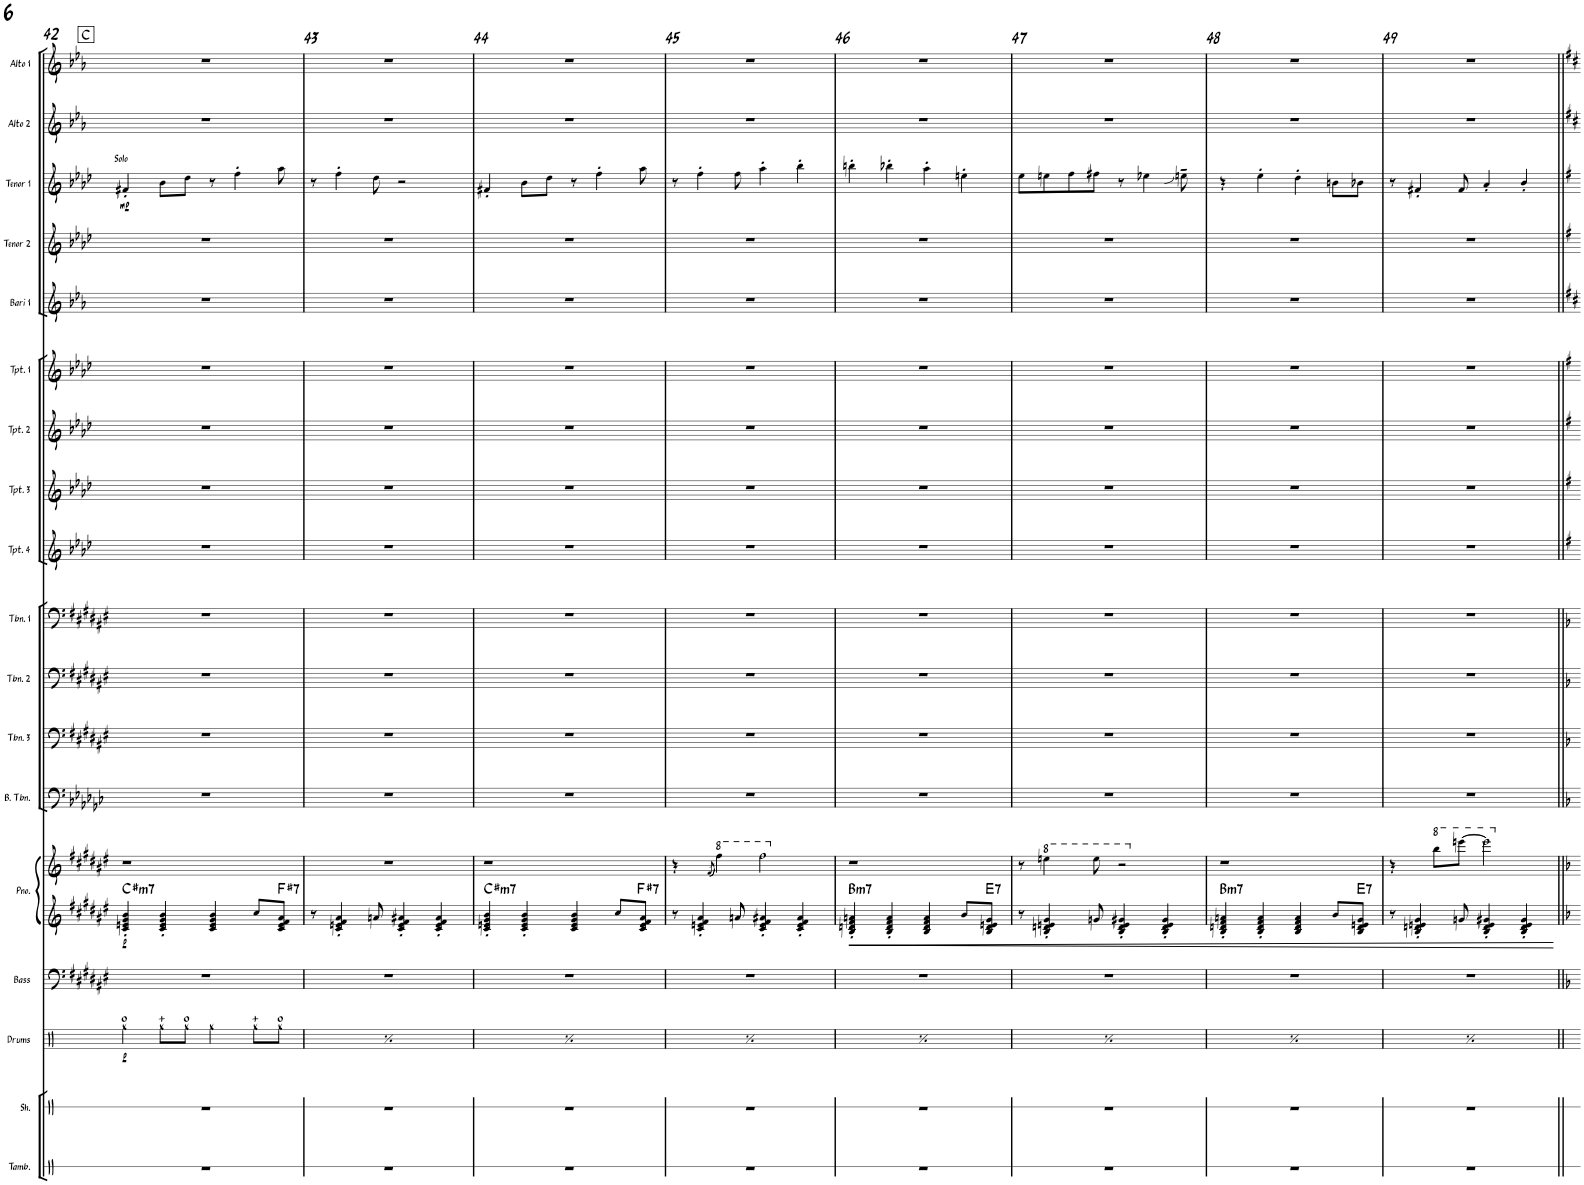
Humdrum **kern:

**kern	**kern	**kern	**dynam	**kern	**kern	**kern	**dynam	**harte	**kern	**kern	**kern	**kern	**kern	**kern	**kern	**kern	**kern	**kern	**kern	**dynam	**kern	**kern
*part18	*part17	*part16	*part16	*part15	*part14	*part14	*part14	*part14	*part13	*part12	*part11	*part10	*part9	*part8	*part7	*part6	*part5	*part4	*part3	*part3	*part2	*part1
*staff19	*staff18	*staff17	*staff17	*staff16	*staff15	*staff14	*staff14/15	*	*staff13	*staff12	*staff11	*staff10	*staff9	*staff8	*staff7	*staff6	*staff5	*staff4	*staff3	*staff3	*staff2	*staff1
*I"Tambourine	*I"Shaker	*I"Drums	*	*I"Bass	*I"Piano	*	*	*	*I"Bass Trombone	*I"Trombone 3	*I"Trombone 2	*I"Trombone 1	*I"Trumpet 4	*I"Trumpet 3	*I"Trumpet 2	*I"Trumpet 1	*I"Bari Sax 1	*I"Tenor Sax 2	*I"Tenor Sax 1	*	*I"Alto Sax 2	*I"Alto Sax 1
*I'Tamb.	*I'Sh.	*I'Drums	*	*I'Bass	*I'Pno.	*	*	*	*I'B. Tbn.	*I'Tbn. 3	*I'Tbn. 2	*I'Tbn. 1	*I'Tpt. 4	*I'Tpt. 3	*I'Tpt. 2	*I'Tpt. 1	*I'Bari 1	*I'Tenor 2	*I'Tenor 1	*	*I'Alto 2	*I'Alto 1
!!LO:PB:g=z
*clefX	*clefX	*clefX	*	*clefF4	*clefG2	*clefG2	*	*	*clefF4	*clefF4	*clefF4	*clefF4	*clefG2	*clefG2	*clefG2	*clefG2	*clefG2	*clefG2	*clefG2	*	*clefG2	*clefG2
*	*	*	*	*Trd7c12	*	*	*	*	*	*	*	*	*Trd1c2	*Trd1c2	*Trd1c2	*Trd1c2	*Trd12c21	*Trd8c14	*Trd8c14	*	*Trd5c9	*Trd5c9
*k[]	*k[]	*k[]	*	*k[f#c#g#d#a#e#]	*k[f#c#g#d#a#e#]	*k[f#c#g#d#a#e#]	*	*	*k[b-e-a-d-g-c-]	*k[f#c#g#d#a#e#]	*k[f#c#g#d#a#e#]	*k[f#c#g#d#a#e#]	*k[b-e-a-d-]	*k[b-e-a-d-]	*k[b-e-a-d-]	*k[b-e-a-d-]	*k[b-e-a-]	*k[b-e-a-d-]	*k[b-e-a-d-]	*	*k[b-e-a-]	*k[b-e-a-]
*M4/4	*M4/4	*M4/4	*	*M4/4	*M4/4	*M4/4	*	*	*M4/4	*M4/4	*M4/4	*M4/4	*M4/4	*M4/4	*M4/4	*M4/4	*M4/4	*M4/4	*M4/4	*	*M4/4	*M4/4
!!LO:REH:place=s1:a:B:rj:fs=14:t=C
=42	=42	=42	=42	=42	=42	=42	=42	=42	=42	=42	=42	=42	=42	=42	=42	=42	=42	=42	=42	=42	=42	=42
!	!	!	!	!	!	!	!	!	!	!	!	!	!	!	!	!	!	!	!LO:TX:a:t=Solo	!	!	!
!	!	!	!LO:DY:b	!	!	!	!LO:DY:b=2	!LO:H:kt=m7	!	!	!	!	!	!	!	!	!	!	!	!LO:DY:b	!	!
*	*	*	*	*	*	*^	*	*	*	*	*	*	*	*	*	*	*	*	*	*	*	*
1r	1r	4Rgg\	p	1r	4c#/' 4en/' 4g#/' 4b/'	1r	2..ryy	p	C#:min7	1r	1r	1r	1r	1r	1r	1r	1r	1r	1r	4f#X'/	mp	1r	1r
.	.	8Rgg\L	.	.	4c#/' 4e/' 4g#/' 4b/'	.	.	.	.	.	.	.	.	.	.	.	.	.	.	8b-\L	.	.	.
.	.	8Rgg\J	.	.	.	.	.	.	.	.	.	.	.	.	.	.	.	.	.	8dd-\J	.	.	.
.	.	4Rgg\	.	.	4c#/ 4e/ 4g#/ 4b/	.	.	.	.	.	.	.	.	.	.	.	.	.	.	8r	.	.	.
.	.	.	.	.	.	.	.	.	.	.	.	.	.	.	.	.	.	.	.	4ff'\	.	.	.
.	.	8Rgg\L	.	.	8cc#/L	.	.	.	.	.	.	.	.	.	.	.	.	.	.	.	.	.	.
!	!	!	!	!	!	!	!	!	!LO:H:kt=7	!	!	!	!	!	!	!	!	!	!	!	!	!	!
.	.	8Rgg\J	.	.	8c#/ 8e/ 8f#/ 8a#/J	.	8ryy	.	F#:7	.	.	.	.	.	.	.	.	.	.	8aa-\	.	.	.
=43	=43	=43	=43	=43	=43	=43	=43	=43	=43	=43	=43	=43	=43	=43	=43	=43	=43	=43	=43	=43	=43	=43	=43
!	!	!	!LO:DY:b	!	!	!	!	!	!	!	!	!	!	!	!	!	!	!	!	!	!	!	!
*	*	*	*	*	*	*v	*v	*	*	*	*	*	*	*	*	*	*	*	*	*	*	*	*
1r	1r	4Rgg\	p	1r	8r	1r	.	.	1r	1r	1r	1r	1r	1r	1r	1r	1r	1r	8r	.	1r	1r
.	.	.	.	.	4c#/' 4en/' 4f#/' 4a#/'	.	.	.	.	.	.	.	.	.	.	.	.	.	4ff'\	.	.	.
.	.	8Rgg\L	.	.	.	.	.	.	.	.	.	.	.	.	.	.	.	.	.	.	.	.
.	.	8Rgg\J	.	.	8an/	.	.	.	.	.	.	.	.	.	.	.	.	.	8dd-\	.	.	.
.	.	4Rgg\	.	.	4c#/' 4e/' 4f#/' 4a#X/'	.	.	.	.	.	.	.	.	.	.	.	.	.	2r	.	.	.
.	.	8Rgg\L	.	.	4c#/' 4e/' 4f#/' 4a#/'	.	.	.	.	.	.	.	.	.	.	.	.	.	.	.	.	.
.	.	8Rgg\J	.	.	.	.	.	.	.	.	.	.	.	.	.	.	.	.	.	.	.	.
=44	=44	=44	=44	=44	=44	=44	=44	=44	=44	=44	=44	=44	=44	=44	=44	=44	=44	=44	=44	=44	=44	=44
!	!	!	!LO:DY:b	!	!	!	!	!LO:H:kt=m7	!	!	!	!	!	!	!	!	!	!	!	!	!	!
*	*	*	*	*	*	*^	*	*	*	*	*	*	*	*	*	*	*	*	*	*	*	*
1r	1r	4Rgg\	p	1r	4c#/' 4en/' 4g#/' 4b/'	1r	2..ryy	.	C#:min7	1r	1r	1r	1r	1r	1r	1r	1r	1r	1r	4f#X'/	.	1r	1r
.	.	8Rgg\L	.	.	4c#/' 4e/' 4g#/' 4b/'	.	.	.	.	.	.	.	.	.	.	.	.	.	.	8b-\L	.	.	.
.	.	8Rgg\J	.	.	.	.	.	.	.	.	.	.	.	.	.	.	.	.	.	8dd-\J	.	.	.
.	.	4Rgg\	.	.	4c#/ 4e/ 4g#/ 4b/	.	.	.	.	.	.	.	.	.	.	.	.	.	.	8r	.	.	.
.	.	.	.	.	.	.	.	.	.	.	.	.	.	.	.	.	.	.	.	4ff'\	.	.	.
.	.	8Rgg\L	.	.	8cc#/L	.	.	.	.	.	.	.	.	.	.	.	.	.	.	.	.	.	.
!	!	!	!	!	!	!	!	!	!LO:H:kt=7	!	!	!	!	!	!	!	!	!	!	!	!	!	!
.	.	8Rgg\J	.	.	8c#/ 8e/ 8f#/ 8a#/J	.	8ryy	.	F#:7	.	.	.	.	.	.	.	.	.	.	8aa-\	.	.	.
=45	=45	=45	=45	=45	=45	=45	=45	=45	=45	=45	=45	=45	=45	=45	=45	=45	=45	=45	=45	=45	=45	=45	=45
!	!	!	!LO:DY:b	!	!	!	!	!	!	!	!	!	!	!	!	!	!	!	!	!	!	!	!
*	*	*	*	*	*	*v	*v	*	*	*	*	*	*	*	*	*	*	*	*	*	*	*	*
1r	1r	4Rgg\	p	1r	8r	4r	.	.	1r	1r	1r	1r	1r	1r	1r	1r	1r	1r	8r	.	1r	1r
.	.	.	.	.	4c#/' 4en/' 4f#/' 4a#/'	.	.	.	.	.	.	.	.	.	.	.	.	.	4ff'>\	.	.	.
.	.	.	.	.	.	(8qff#/	.	.	.	.	.	.	.	.	.	.	.	.	.	.	.	.
.	.	8Rgg\L	.	.	.	4fff#\)	.	.	.	.	.	.	.	.	.	.	.	.	.	.	.	.
.	.	8Rgg\J	.	.	8an/	.	.	.	.	.	.	.	.	.	.	.	.	.	8ff\	.	.	.
.	.	4Rgg\	.	.	4c#/' 4e/' 4f#/' 4a#X/'	2fff#\	.	.	.	.	.	.	.	.	.	.	.	.	4aa-'>\	.	.	.
.	.	8Rgg\L	.	.	4c#/' 4e/' 4f#/' 4a#/'	.	.	.	.	.	.	.	.	.	.	.	.	.	4bb-'>\	.	.	.
.	.	8Rgg\J	.	.	.	.	.	.	.	.	.	.	.	.	.	.	.	.	.	.	.	.
=46	=46	=46	=46	=46	=46	=46	=46	=46	=46	=46	=46	=46	=46	=46	=46	=46	=46	=46	=46	=46	=46	=46
!	!	!	!LO:DY:b	!	!	!	!	!LO:H:kt=m7	!	!	!	!	!	!	!	!	!	!	!	!	!	!
*	*	*	*	*	*	*^	*	*	*	*	*	*	*	*	*	*	*	*	*	*	*	*
1r	1r	4Rgg\	p	1r	4B/' 4dn/' 4f#/' 4an/'	1r	2..ryy	.	B:min7	1r	1r	1r	1r	1r	1r	1r	1r	1r	1r	4bbn'>\	.	1r	1r
.	.	8Rgg\L	.	.	4B/' 4d/' 4f#/' 4a/'	.	.	.	.	.	.	.	.	.	.	.	.	.	.	4bb-X'>\	.	.	.
.	.	8Rgg\J	.	.	.	.	.	.	.	.	.	.	.	.	.	.	.	.	.	.	.	.	.
.	.	4Rgg\	.	.	4B/ 4d/ 4f#/ 4a/	.	.	.	.	.	.	.	.	.	.	.	.	.	.	4aa-'>\	.	.	.
.	.	8Rgg\L	.	.	8b/L	.	.	.	.	.	.	.	.	.	.	.	.	.	.	4een'>\	.	.	.
!	!	!	!	!	!	!	!	!	!LO:H:kt=7	!	!	!	!	!	!	!	!	!	!	!	!	!	!
.	.	8Rgg\J	.	.	8B/ 8d/ 8en/ 8g#/J	.	8ryy	.	E:7	.	.	.	.	.	.	.	.	.	.	.	.	.	.
=47	=47	=47	=47	=47	=47	=47	=47	=47	=47	=47	=47	=47	=47	=47	=47	=47	=47	=47	=47	=47	=47	=47	=47
!	!	!	!LO:DY:b	!	!	!	!	!	!	!	!	!	!	!	!	!	!	!	!	!	!	!	!
*	*	*	*	*	*	*v	*v	*	*	*	*	*	*	*	*	*	*	*	*	*	*	*	*
1r	1r	4Rgg\	p	1r	8r	8r	.	.	1r	1r	1r	1r	1r	1r	1r	1r	1r	1r	8ee-\L	.	1r	1r
*	*	*	*	*	*	*8va	*	*	*	*	*	*	*	*	*	*	*	*	*	*	*	*
.	.	.	.	.	4B/' 4dn/' 4en/' 4g#/'	4eeen\	.	.	.	.	.	.	.	.	.	.	.	.	8een\	.	.	.
.	.	8Rgg\L	.	.	.	.	.	.	.	.	.	.	.	.	.	.	.	.	8ff\	.	.	.
.	.	8Rgg\J	.	.	8gn/	8eee\	.	.	.	.	.	.	.	.	.	.	.	.	8ff#X\J	.	.	.
.	.	4Rgg\	.	.	4B/' 4d/' 4e/' 4g#X/'	2r	.	.	.	.	.	.	.	.	.	.	.	.	8r	.	.	.
.	.	.	.	.	.	.	.	.	.	.	.	.	.	.	.	.	.	.	4ee-X\	.	.	.
.	.	8Rgg\L	.	.	4B/' 4d/' 4e/' 4g#/'	.	.	.	.	.	.	.	.	.	.	.	.	.	.	.	.	.
.	.	8Rgg\J	.	.	.	.	.	.	.	.	.	.	.	.	.	.	.	.	8een~>\	.	.	.
=48	=48	=48	=48	=48	=48	=48	=48	=48	=48	=48	=48	=48	=48	=48	=48	=48	=48	=48	=48	=48	=48	=48
*	*	*	*	*	*	*X8va	*	*	*	*	*	*	*	*	*	*	*	*	*	*	*	*
!	!	!	!LO:DY:b	!	!	!	!	!LO:H:kt=m7	!	!	!	!	!	!	!	!	!	!	!	!	!	!
*	*	*	*	*	*	*^	*	*	*	*	*	*	*	*	*	*	*	*	*	*	*	*
1r	1r	4Rgg\	p	1r	4B/' 4dn/' 4f#/' 4an/'	1r	2..ryy	.	B:min7	1r	1r	1r	1r	1r	1r	1r	1r	1r	1r	4r	.	1r	1r
.	.	8Rgg\L	.	.	4B/' 4d/' 4f#/' 4a/'	.	.	.	.	.	.	.	.	.	.	.	.	.	.	4ee-'>\	.	.	.
.	.	8Rgg\J	.	.	.	.	.	.	.	.	.	.	.	.	.	.	.	.	.	.	.	.	.
.	.	4Rgg\	.	.	4B/ 4d/ 4f#/ 4a/	.	.	.	.	.	.	.	.	.	.	.	.	.	.	4dd-'>\	.	.	.
.	.	8Rgg\L	.	.	8b/L	.	.	.	.	.	.	.	.	.	.	.	.	.	.	8bn\L	.	.	.
!	!	!	!	!	!	!	!	!	!LO:H:kt=7	!	!	!	!	!	!	!	!	!	!	!	!	!	!
.	.	8Rgg\J	.	.	8B/ 8d/ 8en/ 8g#/J	.	8ryy	.	E:7	.	.	.	.	.	.	.	.	.	.	8b-X\J	.	.	.
=49	=49	=49	=49	=49	=49	=49	=49	=49	=49	=49	=49	=49	=49	=49	=49	=49	=49	=49	=49	=49	=49	=49	=49
!	!	!	!LO:DY:b	!	!	!	!	!	!	!	!	!	!	!	!	!	!	!	!	!	!	!	!
*	*	*	*	*	*	*v	*v	*	*	*	*	*	*	*	*	*	*	*	*	*	*	*	*
1r	1r	4Rgg\	p	1r	8r	4r	.	.	1r	1r	1r	1r	1r	1r	1r	1r	1r	1r	8r	.	1r	1r
.	.	.	.	.	4B/' 4dn/' 4en/' 4g#/'	.	.	.	.	.	.	.	.	.	.	.	.	.	4f#X'/	.	.	.
*	*	*	*	*	*	*8va	*	*	*	*	*	*	*	*	*	*	*	*	*	*	*	*
.	.	8Rgg\L	.	.	.	8bbb\L	.	.	.	.	.	.	.	.	.	.	.	.	.	.	.	.
.	.	8Rgg\J	.	.	8gn/	[>8eeeen\J	.	.	.	.	.	.	.	.	.	.	.	.	8f#/	.	.	.
.	.	4Rgg\	.	.	4B/' 4d/' 4e/' 4g#X/'	2eeee\]	.	.	.	.	.	.	.	.	.	.	.	.	4a-'/	.	.	.
.	.	8Rgg\L	.	.	4B/' 4d/' 4e/' 4g#/'	.	.	.	.	.	.	.	.	.	.	.	.	.	4b-'/	.	.	.
.	.	8Rgg\J	.	.	.	.	.	.	.	.	.	.	.	.	.	.	.	.	.	.	.	.
*	*	*	*	*	*	*X8va	*	*	*	*	*	*	*	*	*	*	*	*	*	*	*	*
=||	=||	=||	=||	=||	=||	=||	=||	=||	=||	=||	=||	=||	=||	=||	=||	=||	=||	=||	=||	=||	=||	=||
*-	*-	*-	*-	*-	*-	*-	*-	*-	*-	*-	*-	*-	*-	*-	*-	*-	*-	*-	*-	*-	*-	*-
